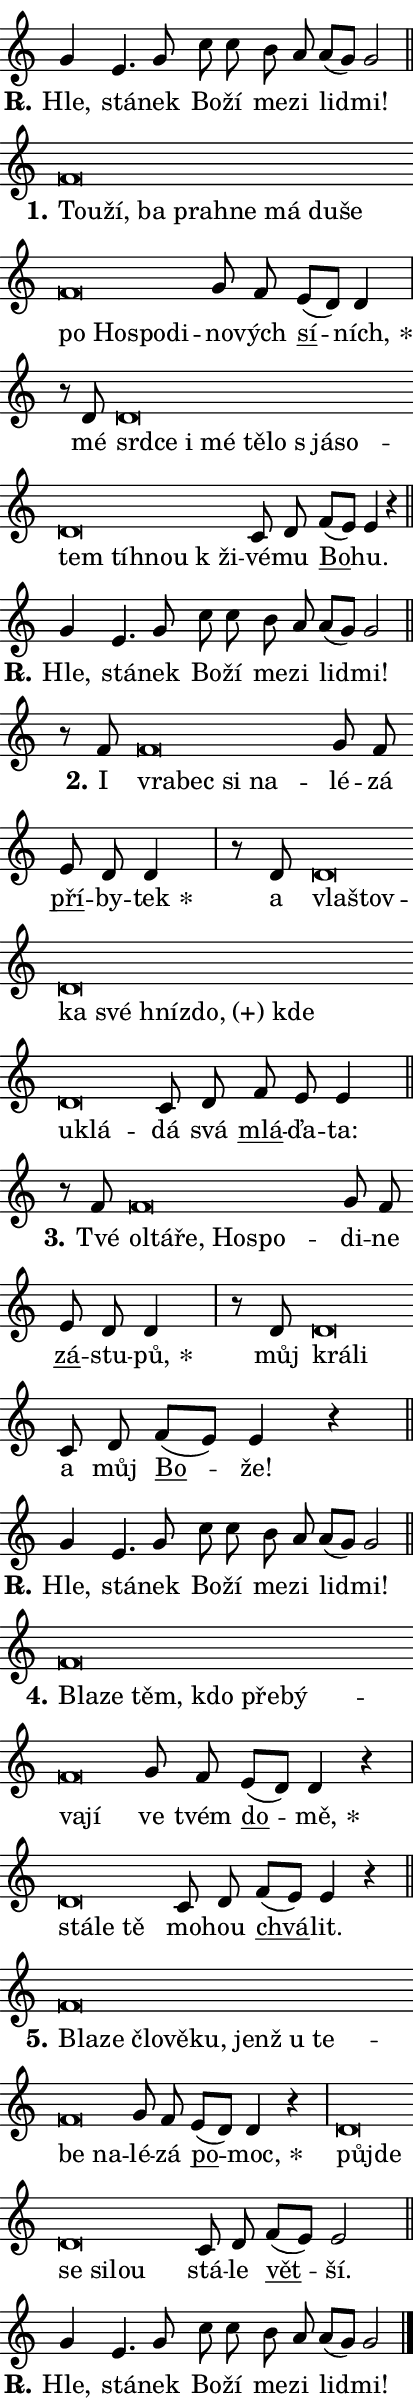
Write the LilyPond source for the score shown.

\version "2.24.0"
\header { tagline = "" }
\paper {
  indent = 0\cm
  top-margin = 0\cm
  right-margin = 0\cm
  bottom-margin = 0\cm
  left-margin = 0\cm
  paper-width = 7\cm
  page-breaking = #ly:one-page-breaking
  system-system-spacing.basic-distance = #11
  score-system-spacing.basic-distance = #11
  ragged-last = ##f
}


%% Author: Thomas Morley
%% https://lists.gnu.org/archive/html/lilypond-user/2020-05/msg00002.html
#(define (line-position grob)
"Returns position of @var[grob} in current system:
   @code{'start}, if at first time-step
   @code{'end}, if at last time-step
   @code{'middle} otherwise
"
  (let* ((col (ly:item-get-column grob))
         (ln (ly:grob-object col 'left-neighbor))
         (rn (ly:grob-object col 'right-neighbor))
         (col-to-check-left (if (ly:grob? ln) ln col))
         (col-to-check-right (if (ly:grob? rn) rn col))
         (break-dir-left
           (and
             (ly:grob-property col-to-check-left 'non-musical #f)
             (ly:item-break-dir col-to-check-left)))
         (break-dir-right
           (and
             (ly:grob-property col-to-check-right 'non-musical #f)
             (ly:item-break-dir col-to-check-right))))
        (cond ((eqv? 1 break-dir-left) 'start)
              ((eqv? -1 break-dir-right) 'end)
              (else 'middle))))

#(define (tranparent-at-line-position vctor)
  (lambda (grob)
  "Relying on @code{line-position} select the relevant enry from @var{vctor}.
Used to determine transparency,"
    (case (line-position grob)
      ((end) (not (vector-ref vctor 0)))
      ((middle) (not (vector-ref vctor 1)))
      ((start) (not (vector-ref vctor 2))))))

noteHeadBreakVisibility =
#(define-music-function (break-visibility)(vector?)
"Makes @code{NoteHead}s transparent relying on @var{break-visibility}"
#{
  \override NoteHead.transparent =
    #(tranparent-at-line-position break-visibility)
#})

#(define delete-ledgers-for-transparent-note-heads
  (lambda (grob)
    "Reads whether a @code{NoteHead} is transparent.
If so this @code{NoteHead} is removed from @code{'note-heads} from
@var{grob}, which is supposed to be @code{LedgerLineSpanner}.
As a result ledgers are not printed for this @code{NoteHead}"
    (let* ((nhds-array (ly:grob-object grob 'note-heads))
           (nhds-list
             (if (ly:grob-array? nhds-array)
                 (ly:grob-array->list nhds-array)
                 '()))
           ;; Relies on the transparent-property being done before
           ;; Staff.LedgerLineSpanner.after-line-breaking is executed.
           ;; This is fragile ...
           (to-keep
             (remove
               (lambda (nhd)
                 (ly:grob-property nhd 'transparent #f))
               nhds-list)))
      ;; TODO find a better method to iterate over grob-arrays, similiar
      ;; to filter/remove etc for lists
      ;; For now rebuilt from scratch
      (set! (ly:grob-object grob 'note-heads)  '())
      (for-each
        (lambda (nhd)
          (ly:pointer-group-interface::add-grob grob 'note-heads nhd))
        to-keep))))

hideNotes = {
  \noteHeadBreakVisibility #begin-of-line-visible
}
unHideNotes = {
  \noteHeadBreakVisibility #all-visible
}

% work-around for resetting accidentals
% https://lilypond.org/doc/v2.23/Documentation/notation/displaying-rhythms#unmetered-music
cadenzaMeasure = {
  \cadenzaOff
  \partial 1024 s1024
  \cadenzaOn
}

#(define-markup-command (accent layout props text) (markup?)
  "Underline accented syllable"
  (interpret-markup layout props
    #{\markup \override #'(offset . 4.3) \underline { #text }#}))

responsum = \markup \concat {
  "R" \hspace #-1.05 \path #0.1 #'((moveto 0 0.07) (lineto 0.9 0.8)) \hspace #0.05 "."
}

\layout {
    \context {
        \Staff
        \remove "Time_signature_engraver"
        \override LedgerLineSpanner.after-line-breaking = #delete-ledgers-for-transparent-note-heads
    }
    \context {
        \Voice {
            \override NoteHead.output-attributes = #'((class . "notehead"))
            \override Hairpin.height = #0.55
        }
    }
    \context {
        \Lyrics {
            \override StanzaNumber.output-attributes = #'((class . "stanzanumber"))
            \override LyricSpace.minimum-distance = #0.9
            \override LyricText.font-name = #"TeX Gyre Schola"
            \override LyricText.font-size = 1
            \override StanzaNumber.font-name = #"TeX Gyre Schola Bold"
            \override StanzaNumber.font-size = 1
        }
    }
}

% magnetic-lyrics.ily
%
%   written by
%     Jean Abou Samra <jean@abou-samra.fr>
%     Werner Lemberg <wl@gnu.org>
%
%   adapted by
%     Jiri Hon <jiri.hon@gmail.com>
%
% Version 2022-Apr-15

% https://www.mail-archive.com/lilypond-user@gnu.org/msg149350.html

#(define (Left_hyphen_pointer_engraver context)
   "Collect syllable-hyphen-syllable occurrences in lyrics and store
them in properties.  This engraver only looks to the left.  For
example, if the lyrics input is @code{foo -- bar}, it does the
following.

@itemize @bullet
@item
Set the @code{text} property of the @code{LyricHyphen} grob between
@q{foo} and @q{bar} to @code{foo}.

@item
Set the @code{left-hyphen} property of the @code{LyricText} grob with
text @q{foo} to the @code{LyricHyphen} grob between @q{foo} and
@q{bar}.
@end itemize

Use this auxiliary engraver in combination with the
@code{lyric-@/text::@/apply-@/magnetic-@/offset!} hook."
   (let ((hyphen #f)
         (text #f))
     (make-engraver
      (acknowledgers
       ((lyric-syllable-interface engraver grob source-engraver)
        (set! text grob)))
      (end-acknowledgers
       ((lyric-hyphen-interface engraver grob source-engraver)
        ;(when (not (grob::has-interface grob 'lyric-space-interface))
          (set! hyphen grob)));)
      ((stop-translation-timestep engraver)
       (when (and text hyphen)
         (ly:grob-set-object! text 'left-hyphen hyphen))
       (set! text #f)
       (set! hyphen #f)))))

#(define (lyric-text::apply-magnetic-offset! grob)
   "If the space between two syllables is less than the value in
property @code{LyricText@/.details@/.squash-threshold}, move the right
syllable to the left so that it gets concatenated with the left
syllable.

Use this function as a hook for
@code{LyricText@/.after-@/line-@/breaking} if the
@code{Left_@/hyphen_@/pointer_@/engraver} is active."
   (let ((hyphen (ly:grob-object grob 'left-hyphen #f)))
     (when hyphen
       (let ((left-text (ly:spanner-bound hyphen LEFT)))
         (when (grob::has-interface left-text 'lyric-syllable-interface)
           (let* ((common (ly:grob-common-refpoint grob left-text X))
                  (this-x-ext (ly:grob-extent grob common X))
                  (left-x-ext
                   (begin
                     ;; Trigger magnetism for left-text.
                     (ly:grob-property left-text 'after-line-breaking)
                     (ly:grob-extent left-text common X)))
                  ;; `delta` is the gap width between two syllables.
                  (delta (- (interval-start this-x-ext)
                            (interval-end left-x-ext)))
                  (details (ly:grob-property grob 'details))
                  (threshold (assoc-get 'squash-threshold details 0.2)))
             (when (< delta threshold)
               (let* (;; We have to manipulate the input text so that
                      ;; ligatures crossing syllable boundaries are not
                      ;; disabled.  For languages based on the Latin
                      ;; script this is essentially a beautification.
                      ;; However, for non-Western scripts it can be a
                      ;; necessity.
                      (lt (ly:grob-property left-text 'text))
                      (rt (ly:grob-property grob 'text))
                      (is-space (grob::has-interface hyphen 'lyric-space-interface))
                      (space (if is-space " " ""))
                      (space-markup (grob-interpret-markup grob " "))
                      (space-size (interval-length (ly:stencil-extent space-markup X)))
                      (extra-delta (if is-space space-size 0))
                      ;; Append new syllable.
                      (ltrt-space (if (and (string? lt) (string? rt))
                                (string-append lt space rt)
                                (make-concat-markup (list lt space rt))))
                      ;; Right-align `ltrt` to the right side.
                      (ltrt-space-markup (grob-interpret-markup
                               grob
                               (make-translate-markup
                                (cons (interval-length this-x-ext) 0)
                                (make-right-align-markup ltrt-space)))))
                 (begin
                   ;; Don't print `left-text`.
                   (ly:grob-set-property! left-text 'stencil #f)
                   ;; Set text and stencil (which holds all collected
                   ;; syllables so far) and shift it to the left.
                   (ly:grob-set-property! grob 'text ltrt-space)
                   (ly:grob-set-property! grob 'stencil ltrt-space-markup)
                   (ly:grob-translate-axis! grob (- (- delta extra-delta)) X))))))))))


#(define (lyric-hyphen::displace-bounds-first grob)
   ;; Make very sure this callback isn't triggered too early.
   (let ((left (ly:spanner-bound grob LEFT))
         (right (ly:spanner-bound grob RIGHT)))
     (ly:grob-property left 'after-line-breaking)
     (ly:grob-property right 'after-line-breaking)
     (ly:lyric-hyphen::print grob)))

squashThreshold = #0.4

\layout {
  \context {
    \Lyrics
    \consists #Left_hyphen_pointer_engraver
    \override LyricText.after-line-breaking =
      #lyric-text::apply-magnetic-offset!
    \override LyricHyphen.stencil = #lyric-hyphen::displace-bounds-first
    \override LyricText.details.squash-threshold = \squashThreshold
    \override LyricHyphen.minimum-distance = 0
    \override LyricHyphen.minimum-length = \squashThreshold
  }
}

squash = \override LyricText.details.squash-threshold = 9999
unSquash = \override LyricText.details.squash-threshold = \squashThreshold

left = \override LyricText.self-alignment-X = #LEFT
unLeft = \revert LyricText.self-alignment-X

starOffset = #(lambda (grob) 
                (let ((x_offset (ly:self-alignment-interface::aligned-on-x-parent grob)))
                  (if (= x_offset 0) 0 (+ x_offset 1.2))))

star = #(define-music-function (syllable)(string?)
"Append star separator at the end of a syllable"
#{
  \once \override LyricText.X-offset = #starOffset
  \lyricmode { \markup {
    #syllable
    \override #'((font-name . "TeX Gyre Schola Bold")) \hspace #0.2 \lower #0.65 \larger "*"
  } }
#})

starAccent = #(define-music-function (syllable)(string?)
"Append star separator at the end of a syllable and make accent"
#{
  \once \override LyricText.X-offset = #starOffset
  \lyricmode { \markup {
    \accent #syllable
    \override #'((font-name . "TeX Gyre Schola Bold")) \hspace #0.2 \lower #0.65 \larger "*"
  } }
#})

breath = #(define-music-function (syllable)(string?)
"Append breathing indicator at the end of a syllable"
#{
  \lyricmode { \markup { #syllable "+" } }
#})

optionalBreath = #(define-music-function (syllable)(string?)
"Append optional breathing indicator at the end of a syllable"
#{
  \lyricmode { \markup { #syllable "(+)" } }
#})


\score {
    <<
        \new Voice = "melody" { \cadenzaOn \key c \major \relative { g'4 e4. g8 \bar "" c c \bar "" b a a[( g)] g2 \cadenzaMeasure \bar "||" \break } }
        \new Lyrics \lyricsto "melody" { \lyricmode { \set stanza = \responsum
Hle, stá -- nek Bo -- ží me -- zi lid -- mi! } }
    >>
    \layout {}
}

\score {
    <<
        \new Voice = "melody" { \cadenzaOn \key c \major \relative { f'\breve*1/16 \hideNotes \breve*1/16 \bar "" \breve*1/16 \bar "" \breve*1/16 \bar "" \breve*1/16 \bar "" \breve*1/16 \bar "" \breve*1/16 \bar "" \breve*1/16 \bar "" \breve*1/16 \bar "" \breve*1/16 \bar "" \breve*1/16 \breve*1/16 \bar "" \unHideNotes g8 f \bar "" e[( d)] d4 \cadenzaMeasure \bar "|" r8 d8 d\breve*1/16 \hideNotes \breve*1/16 \bar "" \breve*1/16 \bar "" \breve*1/16 \bar "" \breve*1/16 \bar "" \breve*1/16 \bar "" \breve*1/16 \bar "" \breve*1/16 \bar "" \breve*1/16 \bar "" \breve*1/16 \bar "" \breve*1/16 \breve*1/16 \bar "" \unHideNotes c8 d \bar "" f[( e)] e4 r \cadenzaMeasure \bar "||" \break } }
        \new Lyrics \lyricsto "melody" { \lyricmode { \set stanza = "1."
\left Tou -- \squash ží, ba pra -- hne má du -- še po Ho -- spo -- di -- \unLeft \unSquash no -- vých \markup \accent sí -- \star ních, mé \left srd -- \squash ce i mé tě -- lo "s já" -- so -- tem tíh -- nou "k ži" -- \unLeft \unSquash vé -- mu \markup \accent Bo -- hu. } }
    >>
    \layout {}
}

\score {
    <<
        \new Voice = "melody" { \cadenzaOn \key c \major \relative { g'4 e4. g8 \bar "" c c \bar "" b a a[( g)] g2 \cadenzaMeasure \bar "||" \break } }
        \new Lyrics \lyricsto "melody" { \lyricmode { \set stanza = \responsum
Hle, stá -- nek Bo -- ží me -- zi lid -- mi! } }
    >>
    \layout {}
}

\score {
    <<
        \new Voice = "melody" { \cadenzaOn \key c \major \relative { r8 f'8 f\breve*1/16 \hideNotes \breve*1/16 \bar "" \breve*1/16 \breve*1/16 \bar "" \unHideNotes g8 f \bar "" e d d4 \cadenzaMeasure \bar "|" r8 d8 d\breve*1/16 \hideNotes \breve*1/16 \bar "" \breve*1/16 \bar "" \breve*1/16 \bar "" \breve*1/16 \bar "" \breve*1/16 \bar "" \breve*1/16 \bar "" \breve*1/16 \breve*1/16 \bar "" \unHideNotes c8 d \bar "" f e e4 \cadenzaMeasure \bar "||" \break } }
        \new Lyrics \lyricsto "melody" { \lyricmode { \set stanza = "2."
I \left vra -- \squash bec si na -- \unLeft \unSquash lé -- zá \markup \accent pří -- by -- \star tek a \left vla -- \squash štov -- ka své hníz -- \optionalBreath do, kde u -- klá -- \unLeft \unSquash dá svá \markup \accent mlá -- ďa -- ta: } }
    >>
    \layout {}
}

\score {
    <<
        \new Voice = "melody" { \cadenzaOn \key c \major \relative { r8 f'8 f\breve*1/16 \hideNotes \breve*1/16 \bar "" \breve*1/16 \bar "" \breve*1/16 \breve*1/16 \bar "" \unHideNotes g8 f \bar "" e d d4 \cadenzaMeasure \bar "|" r8 d8 d\breve*1/16 \hideNotes \breve*1/16 \bar "" \unHideNotes c8 d \bar "" f[( e)] e4 r \cadenzaMeasure \bar "||" \break } }
        \new Lyrics \lyricsto "melody" { \lyricmode { \set stanza = "3."
Tvé \left ol -- \squash tá -- ře, Ho -- spo -- \unLeft \unSquash di -- ne \markup \accent zá -- stu -- \star pů, můj \left krá -- \squash li \unLeft \unSquash a můj \markup \accent Bo -- že! } }
    >>
    \layout {}
}

\score {
    <<
        \new Voice = "melody" { \cadenzaOn \key c \major \relative { g'4 e4. g8 \bar "" c c \bar "" b a a[( g)] g2 \cadenzaMeasure \bar "||" \break } }
        \new Lyrics \lyricsto "melody" { \lyricmode { \set stanza = \responsum
Hle, stá -- nek Bo -- ží me -- zi lid -- mi! } }
    >>
    \layout {}
}

\score {
    <<
        \new Voice = "melody" { \cadenzaOn \key c \major \relative { f'\breve*1/16 \hideNotes \breve*1/16 \bar "" \breve*1/16 \bar "" \breve*1/16 \bar "" \breve*1/16 \bar "" \breve*1/16 \bar "" \breve*1/16 \breve*1/16 \bar "" \unHideNotes g8 f \bar "" e[( d)] d4 r \cadenzaMeasure \bar "|" d\breve*1/16 \hideNotes \breve*1/16 \breve*1/16 \bar "" \unHideNotes c8 d \bar "" f[( e)] e4 r \cadenzaMeasure \bar "||" \break } }
        \new Lyrics \lyricsto "melody" { \lyricmode { \set stanza = "4."
\left Bla -- \squash ze těm, kdo pře -- bý -- va -- jí \unLeft \unSquash ve tvém \markup \accent do -- \star mě, \left stá -- \squash le tě \unLeft \unSquash mo -- hou \markup \accent chvá -- lit. } }
    >>
    \layout {}
}

\score {
    <<
        \new Voice = "melody" { \cadenzaOn \key c \major \relative { f'\breve*1/16 \hideNotes \breve*1/16 \bar "" \breve*1/16 \bar "" \breve*1/16 \bar "" \breve*1/16 \bar "" \breve*1/16 \bar "" \breve*1/16 \bar "" \breve*1/16 \bar "" \breve*1/16 \breve*1/16 \bar "" \unHideNotes g8 f \bar "" e[( d)] d4 r \cadenzaMeasure \bar "|" d\breve*1/16 \hideNotes \breve*1/16 \bar "" \breve*1/16 \bar "" \breve*1/16 \breve*1/16 \bar "" \unHideNotes c8 d \bar "" f[( e)] e2 \cadenzaMeasure \bar "||" \break } }
        \new Lyrics \lyricsto "melody" { \lyricmode { \set stanza = "5."
\left Bla -- \squash ze člo -- vě -- ku, jenž u te -- be na -- \unLeft \unSquash lé -- zá \markup \accent po -- \star moc, \left půj -- \squash de se si -- lou \unLeft \unSquash stá -- le \markup \accent vět -- ší. } }
    >>
    \layout {}
}

\score {
    <<
        \new Voice = "melody" { \cadenzaOn \key c \major \relative { g'4 e4. g8 \bar "" c c \bar "" b a a[( g)] g2 \cadenzaMeasure \bar "||" \break } \bar "|." }
        \new Lyrics \lyricsto "melody" { \lyricmode { \set stanza = \responsum
Hle, stá -- nek Bo -- ží me -- zi lid -- mi! } }
    >>
    \layout {}
}
